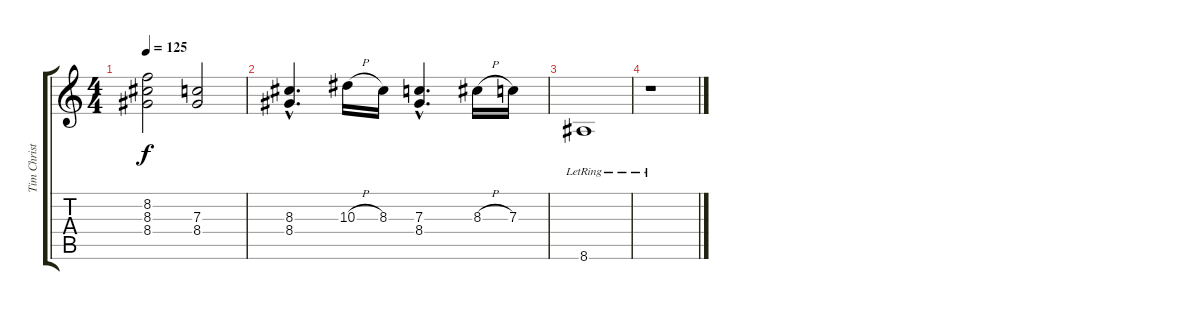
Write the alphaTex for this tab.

\track ("Tim Christensen - Guitar II" "Tim Christ") {instrument overdrivenguitar}
\staff {score tabs}
\tuning (D4 A3 F3 C3 G2 D2) {hide}
\ts (4 4)
\tempo 125
\clef g2
\ks c
(8.2 8.3 8.4).2{dy f} (7.3 8.4).2 |
(8.3{hac} 8.4{hac}).4{d} 10.3{h}.16 8.3.16 (7.3{hac} 8.4{hac}).4{d} 8.3{h}.16 7.3.16 |
8.6{lr}.1{volume 0} |
r.1
